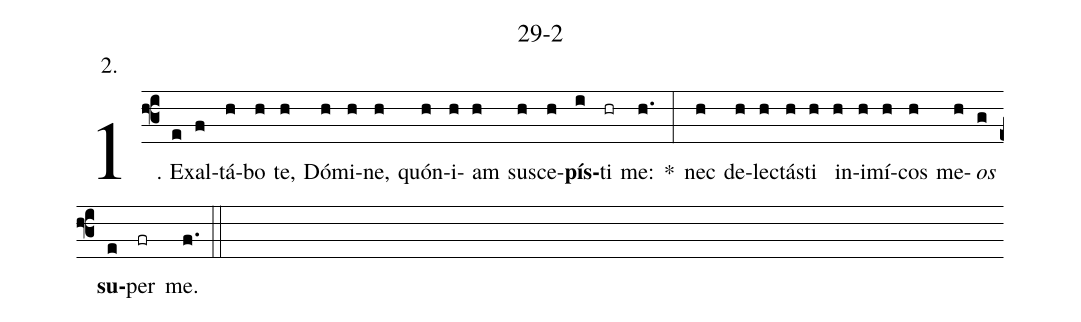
name: 29-2;
annotation: 2.;
%%
(f3)1. Ex(e)al(f)tá(h)bo(h) te,(h) Dó(h)mi(h)ne,(h) quón(h)i(h)am(h) su(h)sce(h)<b>pís</b>(i)ti(hr) me:(h.) *(:) nec(h) de(h)lec(h)tás(h)ti(h) in(h)i(h)mí(h)cos(h) me(h)<i>os</i>(g) <b>su</b>(e)per(fr) me.(f.) (::)
